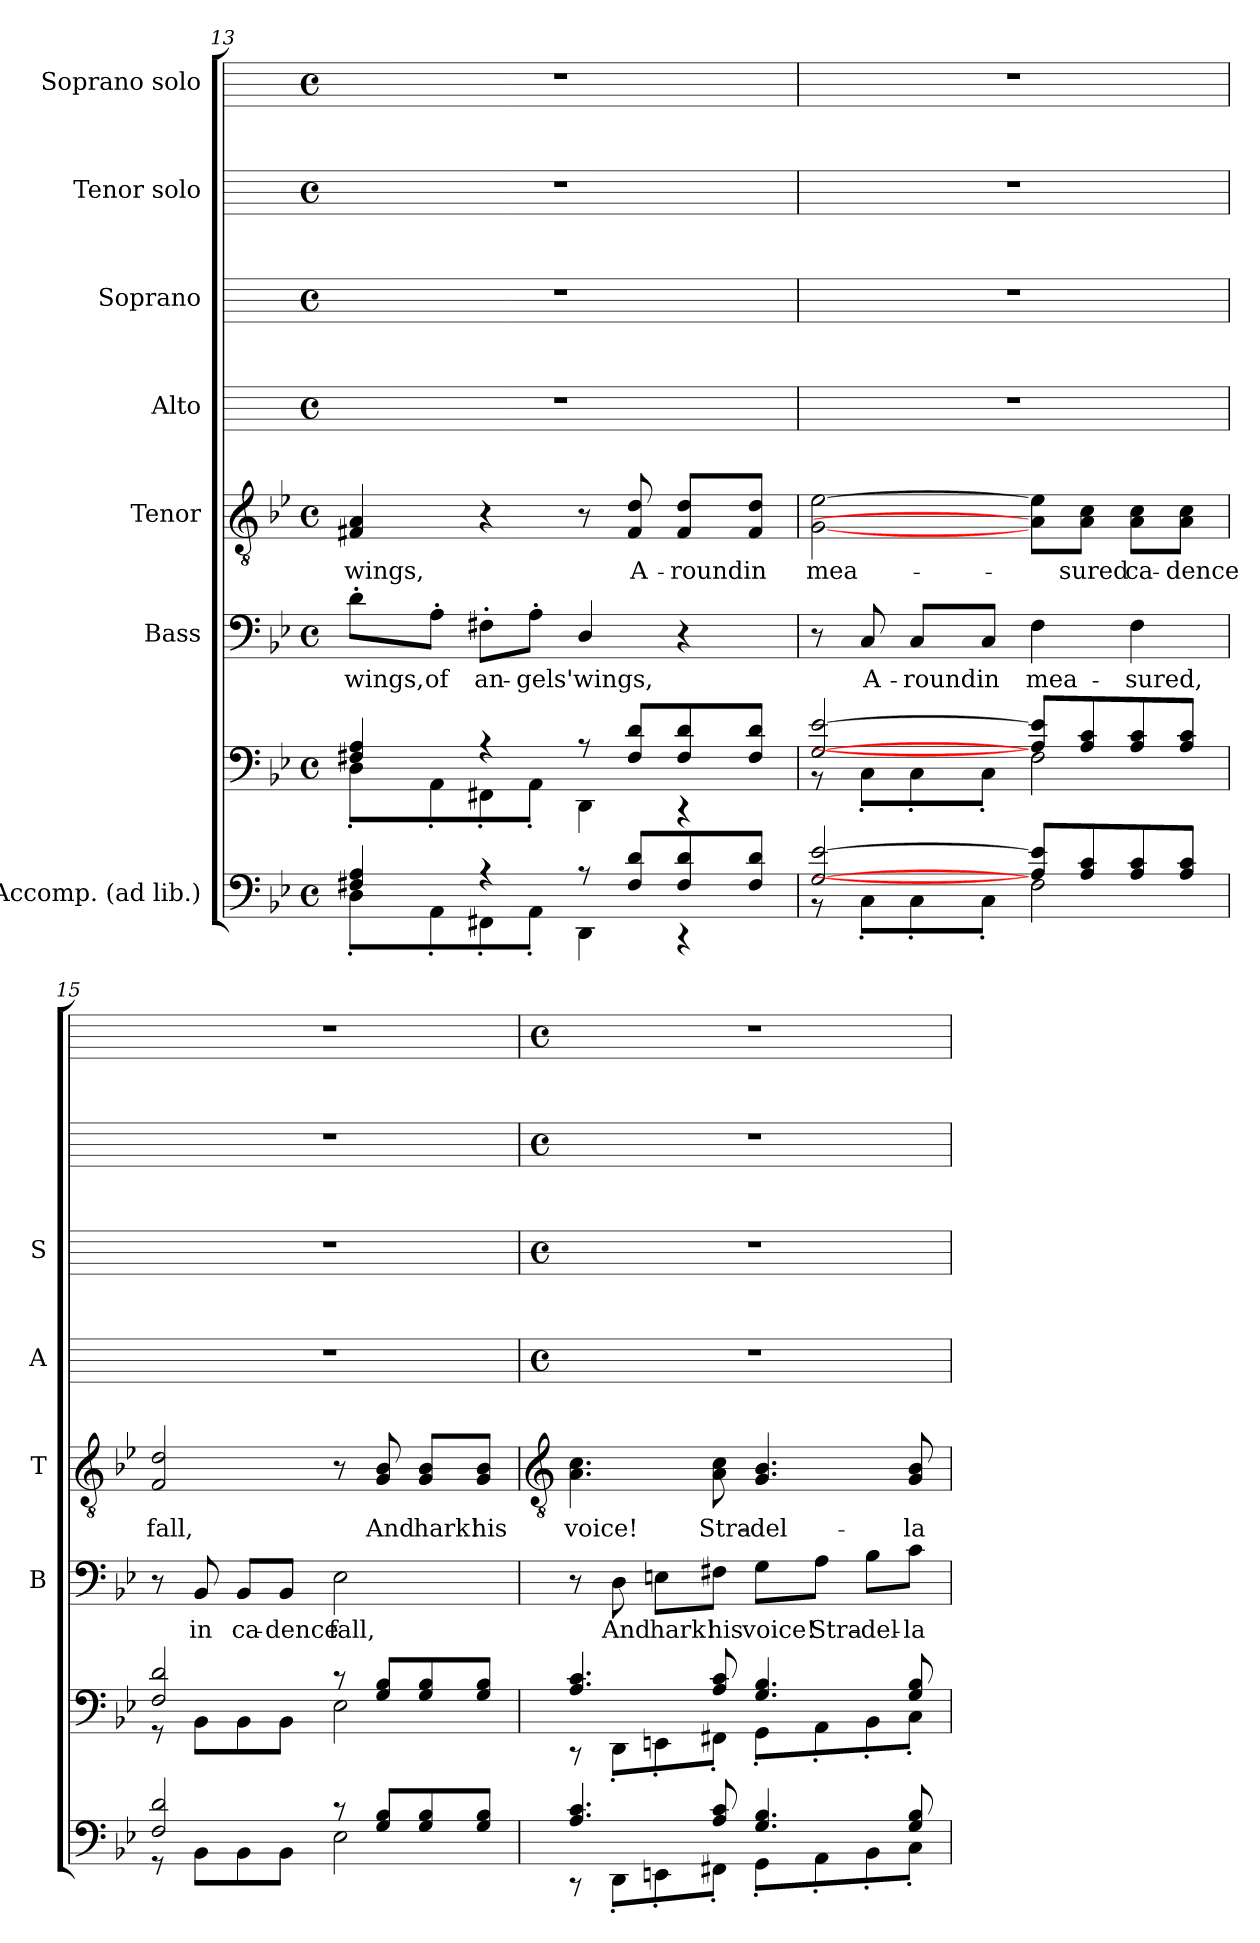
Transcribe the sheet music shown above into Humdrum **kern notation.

**kern	**kern	**kern	**text	**kern	**text	**kern	**kern	**kern	**kern
*part7	*part7	*part6	*part6	*part5	*part5	*part4	*part3	*part2	*part1
*staff8	*staff7	*staff6	*staff6	*staff5	*staff5	*staff4	*staff3	*staff2	*staff1
*I"Accomp. (ad lib.)	*	*I"Bass	*	*I"Tenor	*	*I"Alto	*I"Soprano	*I"Tenor solo	*I"Soprano solo
*	*	*I'B	*	*I'T	*	*I'A	*I'S	*	*
!!LO:LB:g=z
*	*clefF4	*clefF4	*	*clefGv2	*	*	*	*	*
*k[b-e-]	*k[b-e-]	*k[b-e-]	*	*k[b-e-]	*	*	*	*	*
*B-:	*B-:	*B-:	*	*B-:	*	*	*	*	*
*M4/4	*M4/4	*M4/4	*	*M4/4	*	*M4/4	*M4/4	*M4/4	*M4/4
*met(c)	*met(c)	*met(c)	*	*met(c)	*	*met(c)	*met(c)	*met(c)	*met(c)
=13	=13	=13	=13	=13	=13	=13	=13	=13	=13
*^	*^	*	*	*	*	*	*	*	*
!	!	!	!	!	!LO:LY:b	!	!LO:LY:b	!	!	!	!
4F#X/ 4A/	8D'\L	4F#X/ 4A/	8D'\L	8d'\L	wings,	4F#X 4A	wings,	1r	1r	1r	1r
!	!	!	!	!	!LO:LY:b	!	!	!	!	!	!
.	8AA'\	.	8AA'\	8A'\J	of	.	.	.	.	.	.
!	!	!	!	!	!LO:LY:b	!	!	!	!	!	!
4r	8FF#X'\	4r	8FF#X'\	8F#X'\L	an-	4r	.	.	.	.	.
!	!	!	!	!	!LO:LY:b	!	!	!	!	!	!
.	8AA'\J	.	8AA'\J	8A'\J	-gels'	.	.	.	.	.	.
!	!	!	!	!	!LO:LY:b	!	!	!	!	!	!
8r	4DD\	8r	4DD\	4D/	wings,	8r	.	.	.	.	.
!	!	!	!	!	!	!	!LO:LY:b	!	!	!	!
8F#/ 8d/L	.	8F#/ 8d/L	.	.	.	8F# 8d	A-	.	.	.	.
!	!	!	!	!	!	!	!LO:LY:b	!	!	!	!
8F#/ 8d/	4r	8F#/ 8d/	4r	4r	.	8F#/ 8d/L	-round	.	.	.	.
!	!	!	!	!	!	!	!LO:LY:b	!	!	!	!
8F#/ 8d/J	.	8F#/ 8d/J	.	.	.	8F#/ 8d/J	in	.	.	.	.
=14	=14	=14	=14	=14	=14	=14	=14	=14	=14	=14	=14
!	!	!	!	!	!	!	!LO:LY:b	!	!	!	!
[2G/ [2e-/	8r	[2G/ [2e-/	8r	8r	.	[2G [2e-	mea-	1r	1r	1r	1r
!	!	!	!	!	!LO:LY:b	!	!	!	!	!	!
.	8C'\L	.	8C'\L	8C	A-	.	.	.	.	.	.
!	!	!	!	!	!LO:LY:b	!	!	!	!	!	!
.	8C'\	.	8C'\	8C/L	-round	.	.	.	.	.	.
!	!	!	!	!	!LO:LY:b	!	!	!	!	!	!
.	8C'\J	.	8C'\J	8C/J	in	.	.	.	.	.	.
!	!	!	!	!	!LO:LY:b	!	!	!	!	!	!
8A/] 8e-/]L	2F\	8A/] 8e-/]L	2F\	4F	mea-	8A]\ 8e-]\L	.	.	.	.	.
!	!	!	!	!	!	!	!LO:LY:b	!	!	!	!
8A/ 8c/	.	8A/ 8c/	.	.	.	8A\ 8c\J	sured	.	.	.	.
!	!	!	!	!	!LO:LY:b	!	!LO:LY:b	!	!	!	!
8A/ 8c/	.	8A/ 8c/	.	4F	-sured,	8A\ 8c\L	ca-	.	.	.	.
!	!	!	!	!	!	!	!LO:LY:b	!	!	!	!
8A/ 8c/J	.	8A/ 8c/J	.	.	.	8A\ 8c\J	-dence	.	.	.	.
=15	=15	=15	=15	=15	=15	=15	=15	=15	=15	=15	=15
!	!	!	!	!	!	!	!LO:LY:b	!	!	!	!
2F/ 2d/	8r	2F/ 2d/	8r	8r	.	2F 2d	fall,	1r	1r	1r	1r
!	!	!	!	!	!LO:LY:b	!	!	!	!	!	!
.	8BB-\L	.	8BB-\L	8BB-	in	.	.	.	.	.	.
!	!	!	!	!	!LO:LY:b	!	!	!	!	!	!
.	8BB-\	.	8BB-\	8BB-/L	ca-	.	.	.	.	.	.
!	!	!	!	!	!LO:LY:b	!	!	!	!	!	!
.	8BB-\J	.	8BB-\J	8BB-/J	-dence	.	.	.	.	.	.
!	!	!	!	!	!LO:LY:b	!	!	!	!	!	!
8r	2E-\	8r	2E-\	2E-	fall,	8r	.	.	.	.	.
!	!	!	!	!	!	!	!LO:LY:b	!	!	!	!
8G/ 8B-/L	.	8G/ 8B-/L	.	.	.	8G 8B-	And	.	.	.	.
!	!	!	!	!	!	!	!LO:LY:b	!	!	!	!
8G/ 8B-/	.	8G/ 8B-/	.	.	.	8G/ 8B-/L	hark!	.	.	.	.
!	!	!	!	!	!	!	!LO:LY:b	!	!	!	!
8G/ 8B-/J	.	8G/ 8B-/J	.	.	.	8G/ 8B-/J	his	.	.	.	.
!!LO:LB:g=z
=16	=16	=16	=16	=16	=16	=16	=16	=16	=16	=16	=16
*	*	*	*	*	*	*clefGv2	*	*	*	*	*
*	*	*	*	*	*	*	*	*M4/4	*M4/4	*M4/4	*M4/4
*	*	*	*	*	*	*	*	*met(c)	*met(c)	*met(c)	*met(c)
!	!	!	!	!	!	!	!LO:LY:b	!	!	!	!
4.A/ 4.c/	8r	4.A/ 4.c/	8r	8r	.	4.A 4.c	voice!	1r	1r	1r	1r
!	!	!	!	!	!LO:LY:b	!	!	!	!	!	!
.	8DD'\L	.	8DD'\L	8D	And	.	.	.	.	.	.
!	!	!	!	!	!LO:LY:b	!	!	!	!	!	!
.	8EEn'\	.	8EEn'\	8En\L	hark!	.	.	.	.	.	.
!	!	!	!	!	!LO:LY:b	!	!LO:LY:b	!	!	!	!
8A/ 8c/	8FF#X'\J	8A/ 8c/	8FF#X'\J	8F#X\J	his	8A 8c	Stra-	.	.	.	.
!	!	!	!	!	!LO:LY:b	!	!LO:LY:b	!	!	!	!
4.G/ 4.B-/	8GG'\L	4.G/ 4.B-/	8GG'\L	8G\L	voice!	4.G 4.B-	-del-	.	.	.	.
!	!	!	!	!	!LO:LY:b	!	!	!	!	!	!
.	8AA'\	.	8AA'\	8A\J	Stra-	.	.	.	.	.	.
!	!	!	!	!	!LO:LY:b	!	!	!	!	!	!
.	8BB-'\	.	8BB-'\	8B-\L	-del-	.	.	.	.	.	.
!	!	!	!	!	!LO:LY:b	!	!LO:LY:b	!	!	!	!
8G/ 8B-/	8C'\J	8G/ 8B-/	8C'\J	8c\J	-la	8G 8B-	-la	.	.	.	.
*v	*v	*	*	*	*	*	*	*	*	*	*
*	*v	*v	*	*	*	*	*	*	*	*
=	=	=	=	=	=	=	=	=	=
*-	*-	*-	*-	*-	*-	*-	*-	*-	*-
